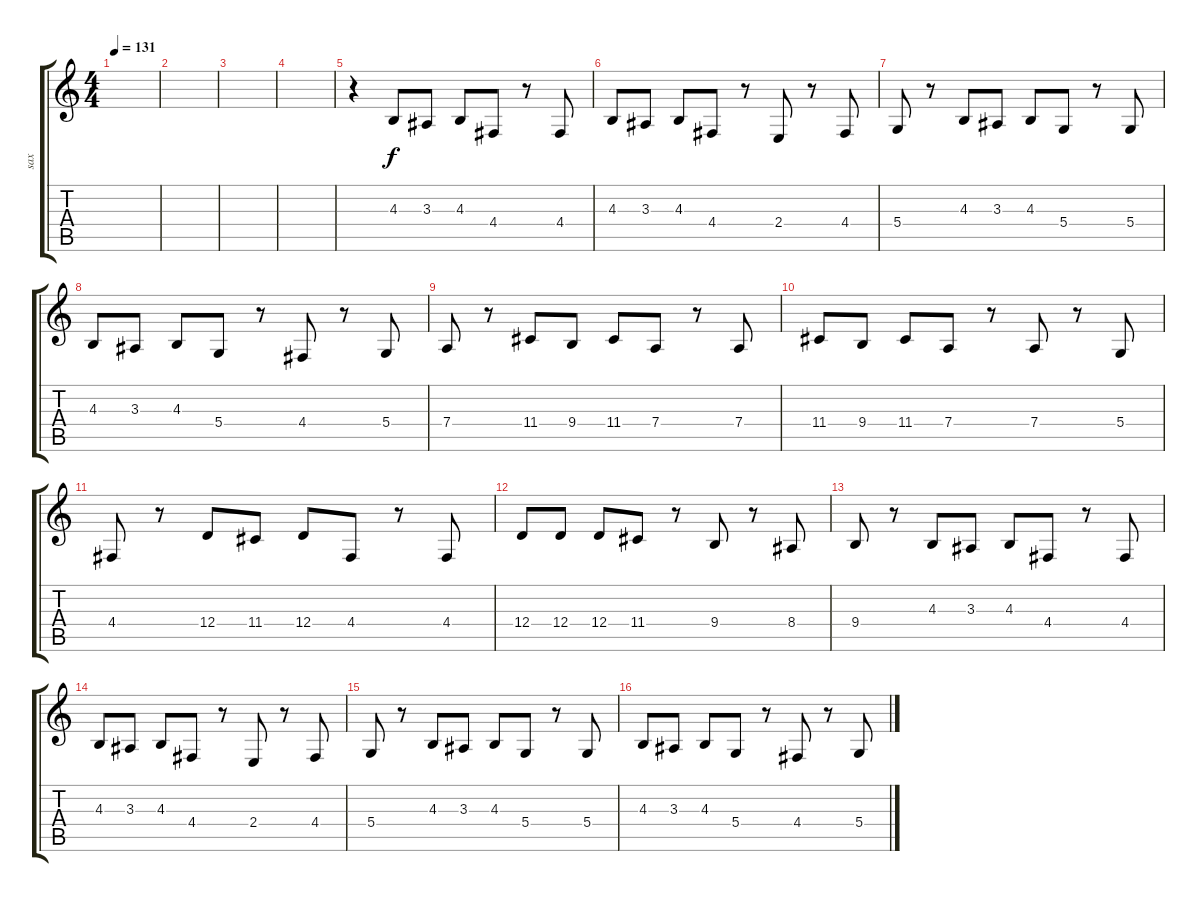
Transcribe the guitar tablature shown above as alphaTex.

\track ("sax" "sax") {instrument trumpet}
\staff {score tabs}
\tuning (E4 B3 G3 D3 A2 E2) {hide}
\ts (4 4)
\tempo 131
\clef g2
\ks c
|
|
|
|
r.4 4.3.8 3.3.8 4.3.8 4.4.8 r.8 4.4.8 |
4.3.8 3.3.8 4.3.8 4.4.8 r.8 2.4.8 r.8 4.4.8 |
5.4.8 r.8 4.3.8 3.3.8 4.3.8 5.4.8 r.8 5.4.8 |
4.3.8 3.3.8 4.3.8 5.4.8 r.8 4.4.8 r.8 5.4.8 |
7.4.8 r.8 11.4.8 9.4.8 11.4.8 7.4.8 r.8 7.4.8 |
11.4.8 9.4.8 11.4.8 7.4.8 r.8 7.4.8 r.8 5.4.8 |
4.4.8 r.8 12.4.8 11.4.8 12.4.8 4.4.8 r.8 4.4.8 |
12.4.8 12.4.8 12.4.8 11.4.8 r.8 9.4.8 r.8 8.4.8 |
9.4.8 r.8 4.3.8 3.3.8 4.3.8 4.4.8 r.8 4.4.8 |
4.3.8 3.3.8 4.3.8 4.4.8 r.8 2.4.8 r.8 4.4.8 |
5.4.8 r.8 4.3.8 3.3.8 4.3.8 5.4.8 r.8 5.4.8 |
4.3.8 3.3.8 4.3.8 5.4.8 r.8 4.4.8 r.8 5.4.8
